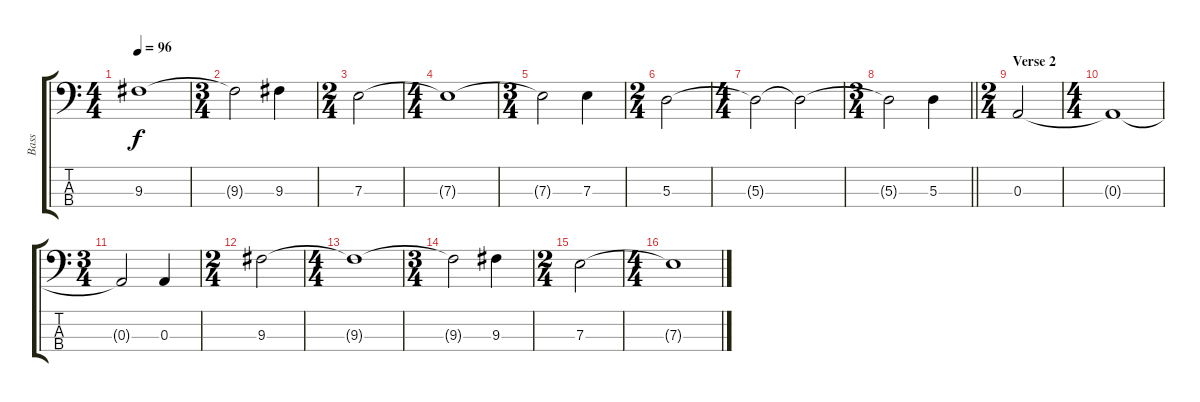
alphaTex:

\track ("Bass" "Bass") {instrument electricbassfinger}
\staff {score tabs}
\tuning (G2 D2 A1 E1) {hide}
\ts (4 4)
\tempo 96
\clef f4
\ks c
9.3{t}.1{dy f} |
\ts (3 4)
9.3{t}.2 9.3.4 |
\ts (2 4)
7.3.2 |
\ts (4 4)
7.3{t}.1 |
\ts (3 4)
7.3{t}.2 7.3.4 |
\ts (2 4)
5.3.2 |
\ts (4 4)
5.3{t}.2 5.3{t}.2 |
\ts (3 4)
\barLineRight lightlight
5.3{t}.2 5.3.4 |
\ts (2 4)
\section ("" "Verse 2")
0.3.2 |
\ts (4 4)
0.3{t}.1 |
\ts (3 4)
0.3{t}.2 0.3.4 |
\ts (2 4)
9.3.2 |
\ts (4 4)
9.3{t}.1 |
\ts (3 4)
9.3{t}.2 9.3.4 |
\ts (2 4)
7.3.2 |
\ts (4 4)
7.3{t}.1
